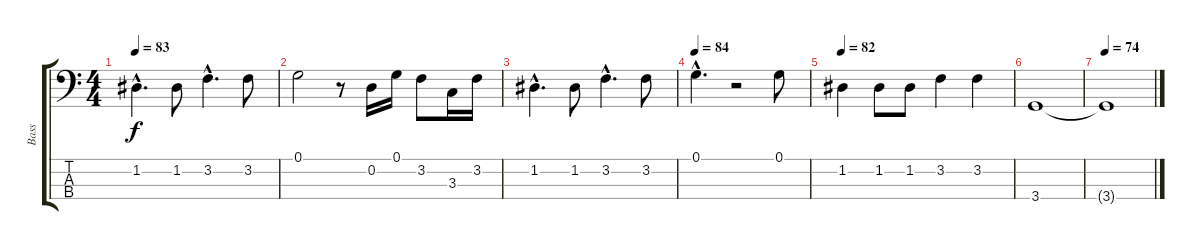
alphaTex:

\track ("Bass" "Bass") {instrument electricbasspick}
\staff {score tabs}
\tuning (G2 D2 A1 E1) {hide}
\ts (4 4)
\tempo 83
\clef f4
\ks c
1.2{hac}.4{d dy f} 1.2.8 3.2{hac}.4{d} 3.2.8 |
0.1.2 r.8 0.2.16 0.1.16 3.2.8 3.3.16 3.2.16 |
1.2{hac}.4{d} 1.2.8 3.2{hac}.4{d} 3.2.8 |
\tempo 84
0.1{hac}.4{d} r.2 0.1.8 |
\tempo 82
1.2.4 1.2.8 1.2.8 3.2.4 3.2.4 |
3.4.1 |
\tempo 74
3.4{t}.1
